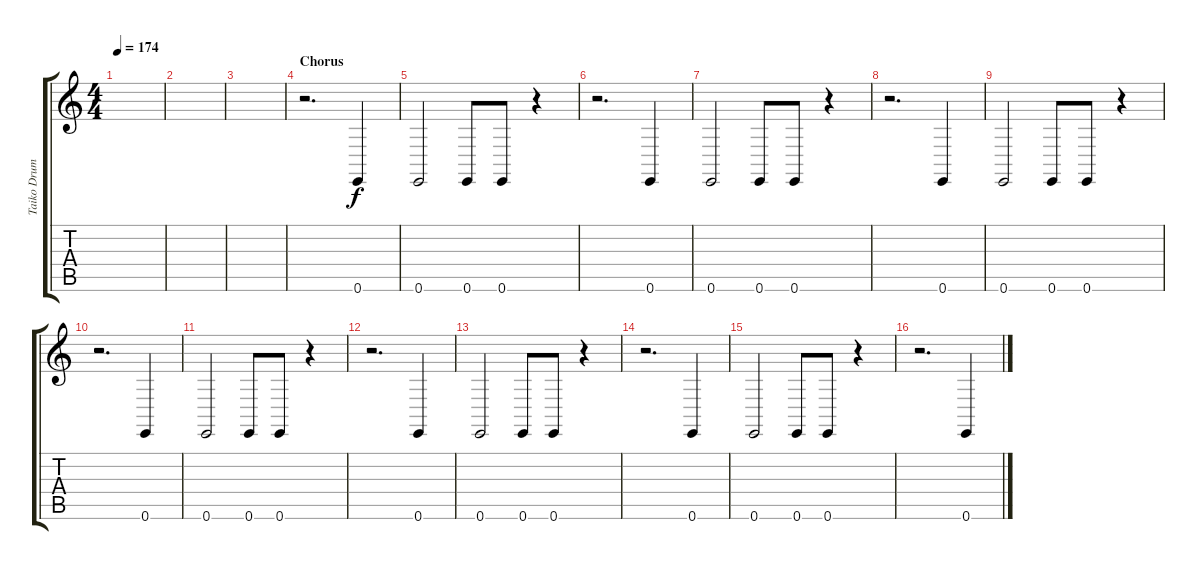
\track ("Taiko Drum" "Taiko Drum") {instrument taikodrum}
\staff {score tabs}
\tuning (E4 B3 G3 D3 A2 E2) {hide}
\ts (4 4)
\tempo 174
\clef g2
\ks c
|
|
|
\section ("" "Chorus")
r.2{d} 0.6.4 |
0.6.2 0.6.8 0.6.8 r.4 |
r.2{d} 0.6.4 |
0.6.2 0.6.8 0.6.8 r.4 |
r.2{d} 0.6.4 |
0.6.2 0.6.8 0.6.8 r.4 |
r.2{d} 0.6.4 |
0.6.2 0.6.8 0.6.8 r.4 |
r.2{d} 0.6.4 |
0.6.2 0.6.8 0.6.8 r.4 |
r.2{d} 0.6.4 |
0.6.2 0.6.8 0.6.8 r.4 |
r.2{d} 0.6.4
